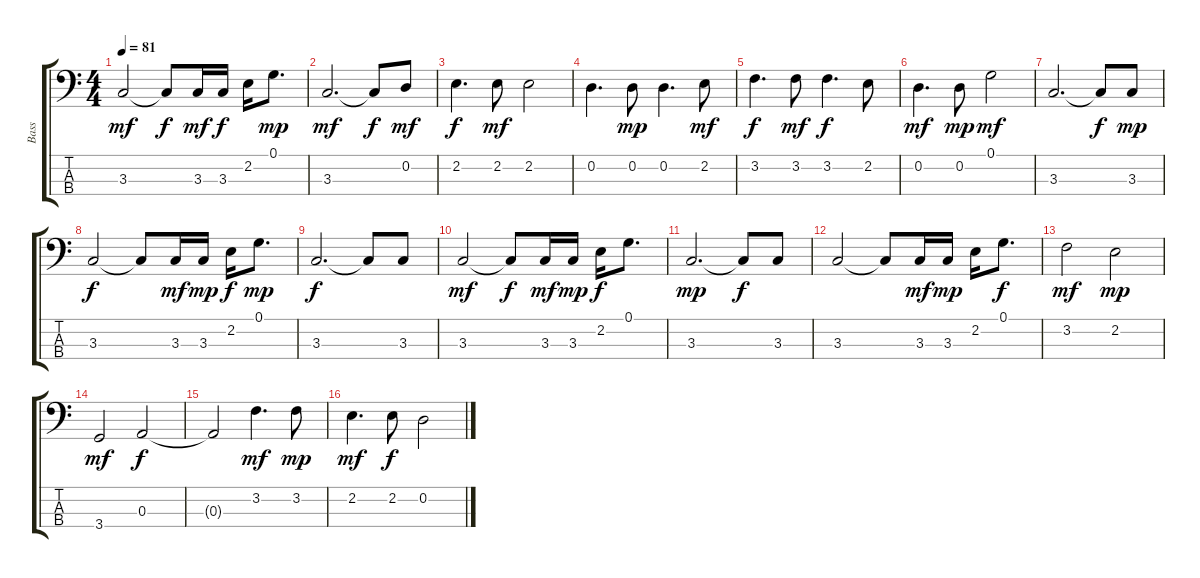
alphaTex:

\track ("Bass" "Bass") {instrument electricbassfinger}
\staff {score tabs}
\tuning (G2 D2 A1 E1) {hide}
\ts (4 4)
\tempo 81
\clef f4
\ks c
3.3.2{dy mf} 3.3{t}.8{dy f} 3.3.16{dy mf} 3.3.16{dy f} 2.2.16 0.1.8{d dy mp} |
3.3.2{d dy mf} 3.3{t}.8{dy f} 0.2.8{dy mf} |
2.2.4{d dy f} 2.2.8{dy mf} 2.2.2 |
0.2.4{d} 0.2.8{dy mp} 0.2.4{d} 2.2.8{dy mf} |
3.2.4{d dy f} 3.2.8{dy mf} 3.2.4{d dy f} 2.2.8 |
0.2.4{d dy mf} 0.2.8{dy mp} 0.1.2{dy mf} |
3.3.2{d} 3.3{t}.8{dy f} 3.3.8{dy mp} |
3.3.2{dy f} 3.3{t}.8 3.3.16{dy mf} 3.3.16{dy mp} 2.2.16{dy f} 0.1.8{d dy mp} |
3.3.2{d dy f} 3.3{t}.8 3.3.8 |
3.3.2{dy mf} 3.3{t}.8{dy f} 3.3.16{dy mf} 3.3.16{dy mp} 2.2.16{dy f} 0.1.8{d} |
3.3.2{d dy mp} 3.3{t}.8{dy f} 3.3.8 |
3.3.2 3.3{t}.8 3.3.16{dy mf} 3.3.16{dy mp} 2.2.16 0.1.8{d dy f} |
3.2.2{dy mf} 2.2.2{dy mp} |
3.4.2{dy mf} 0.3.2{dy f} |
0.3{t}.2 3.2.4{d dy mf} 3.2.8{dy mp} |
2.2.4{d dy mf} 2.2.8{dy f} 0.2.2
